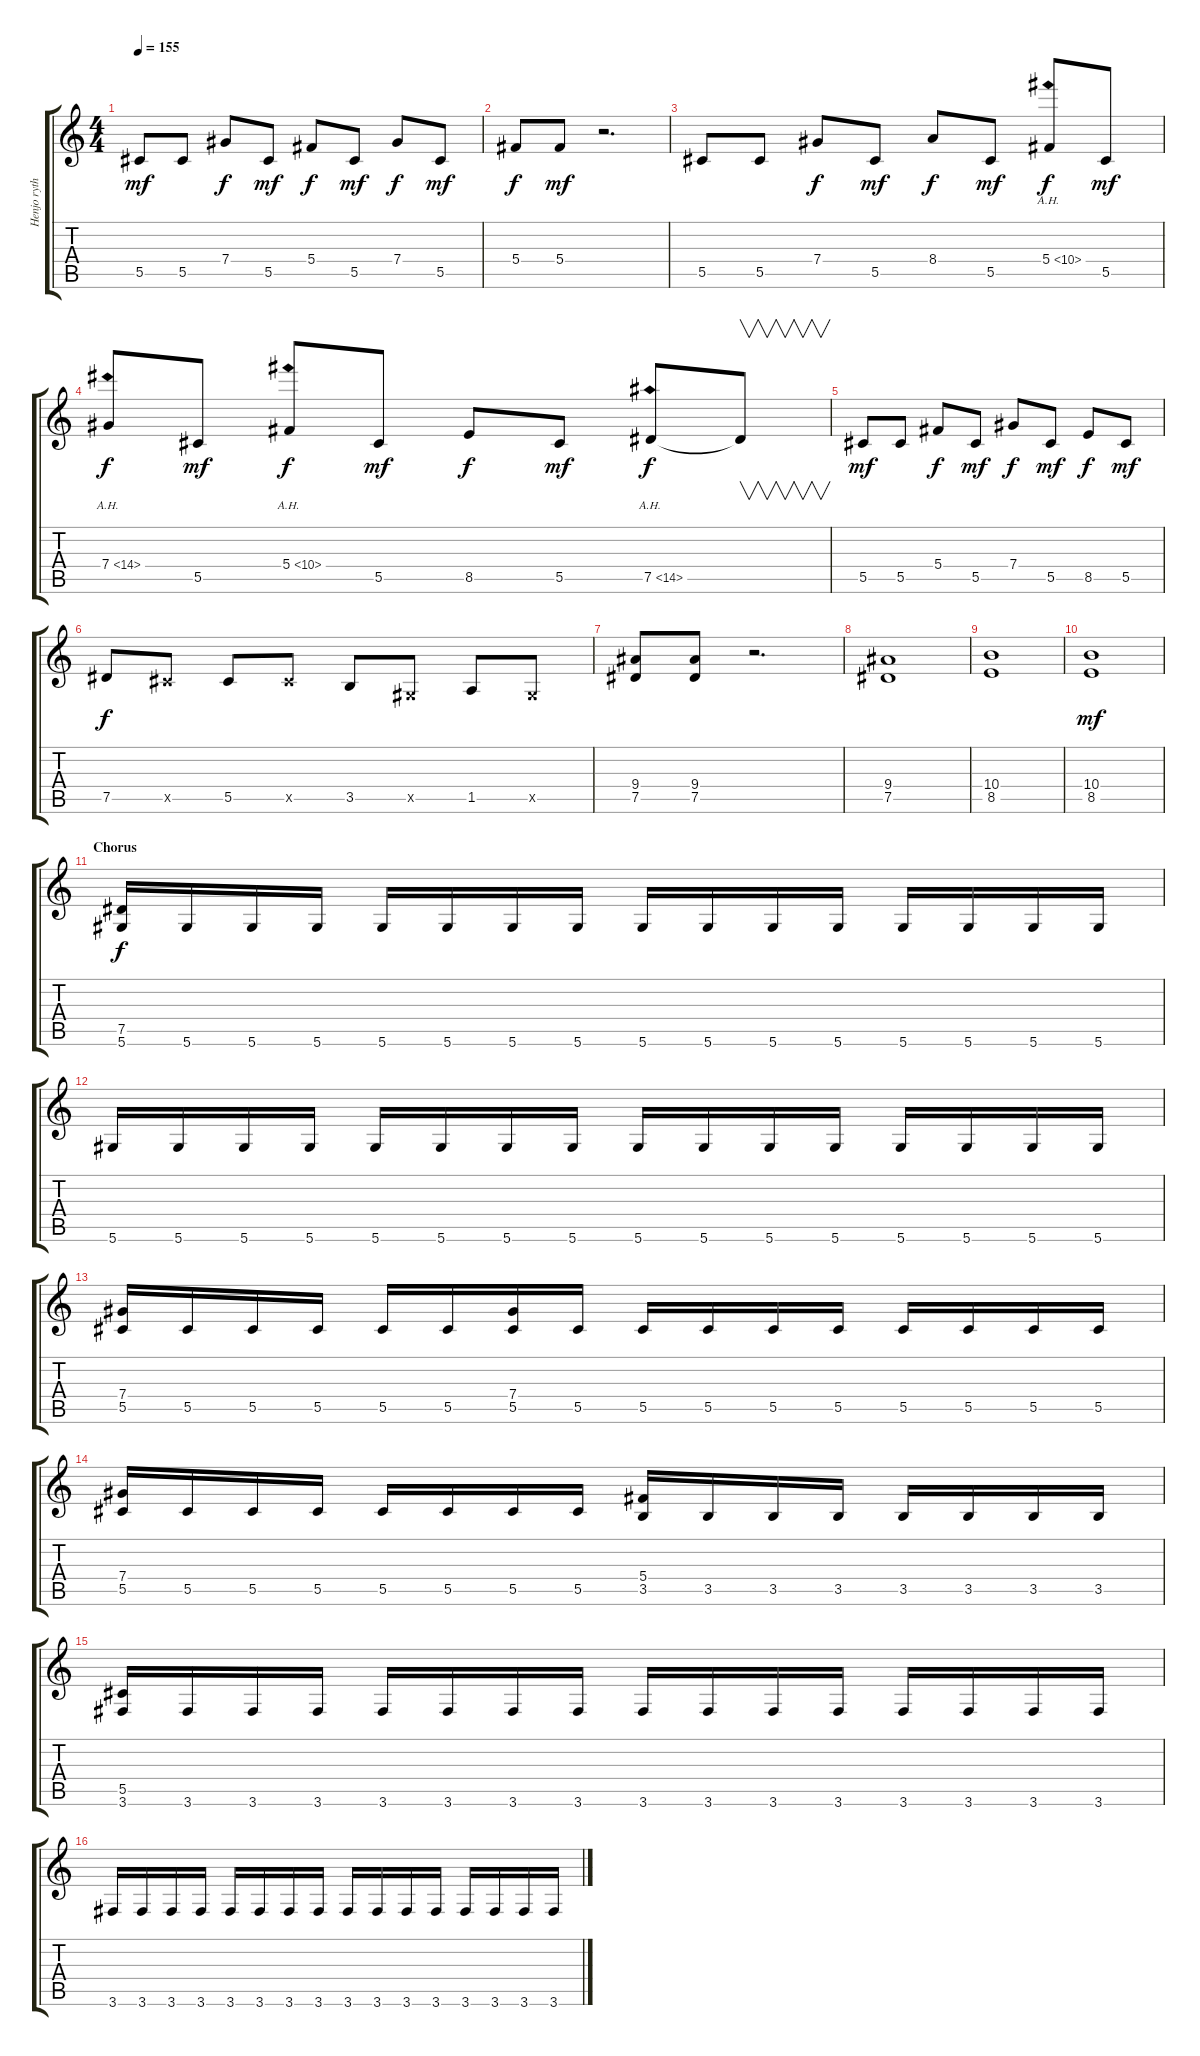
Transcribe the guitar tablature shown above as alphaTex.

\track ("Henjo rythm" "Henjo ryth") {instrument distortionguitar}
\staff {score tabs}
\tuning (Eb4 Bb3 Gb3 Db3 Ab2 Eb2) {hide}
\ts (4 4)
\tempo 155
\clef g2
\ks c
5.5.8{dy mf} 5.5.8 7.4.8{dy f} 5.5.8{dy mf} 5.4.8{dy f} 5.5.8{dy mf} 7.4.8{dy f} 5.5.8{dy mf} |
5.4.8{dy f} 5.4.8{dy mf} r.2{d} |
5.5.8 5.5.8 7.4.8{dy f} 5.5.8{dy mf} 8.4.8{dy f} 5.5.8{dy mf} 5.4{ah 5}.8{dy f} 5.5.8{dy mf} |
7.4{ah 7}.8{dy f} 5.5.8{dy mf} 5.4{ah 5}.8{dy f} 5.5.8{dy mf} 8.5.8{dy f} 5.5.8{dy mf} 7.5{ah 7}.8{dy f} 7.5{t}.8{v} |
5.5.8{dy mf} 5.5.8 5.4.8{dy f} 5.5.8{dy mf} 7.4.8{dy f} 5.5.8{dy mf} 8.5.8{dy f} 5.5.8{dy mf} |
7.5.8{dy f} 5.5{x}.8 5.5.8 5.5{x}.8 3.5.8 0.5{x}.8 1.5.8 0.5{x}.8 |
(9.4 7.5).8 (9.4 7.5).8 r.2{d} |
(9.4 7.5).1 |
(10.4 8.5).1 |
(10.4 8.5).1{dy mf} |
\section ("" "Chorus")
(7.5 5.6).16{dy f} 5.6.16 5.6.16 5.6.16 5.6.16 5.6.16 5.6.16 5.6.16 5.6.16 5.6.16 5.6.16 5.6.16 5.6.16 5.6.16 5.6.16 5.6.16 |
5.6.16 5.6.16 5.6.16 5.6.16 5.6.16 5.6.16 5.6.16 5.6.16 5.6.16 5.6.16 5.6.16 5.6.16 5.6.16 5.6.16 5.6.16 5.6.16 |
(7.4 5.5).16 5.5.16 5.5.16 5.5.16 5.5.16 5.5.16 (7.4 5.5).16 5.5.16 5.5.16 5.5.16 5.5.16 5.5.16 5.5.16 5.5.16 5.5.16 5.5.16 |
(7.4 5.5).16 5.5.16 5.5.16 5.5.16 5.5.16 5.5.16 5.5.16 5.5.16 (5.4 3.5).16 3.5.16 3.5.16 3.5.16 3.5.16 3.5.16 3.5.16 3.5.16 |
(5.5 3.6).16 3.6.16 3.6.16 3.6.16 3.6.16 3.6.16 3.6.16 3.6.16 3.6.16 3.6.16 3.6.16 3.6.16 3.6.16 3.6.16 3.6.16 3.6.16 |
3.6.16 3.6.16 3.6.16 3.6.16 3.6.16 3.6.16 3.6.16 3.6.16 3.6.16 3.6.16 3.6.16 3.6.16 3.6.16 3.6.16 3.6.16 3.6.16
